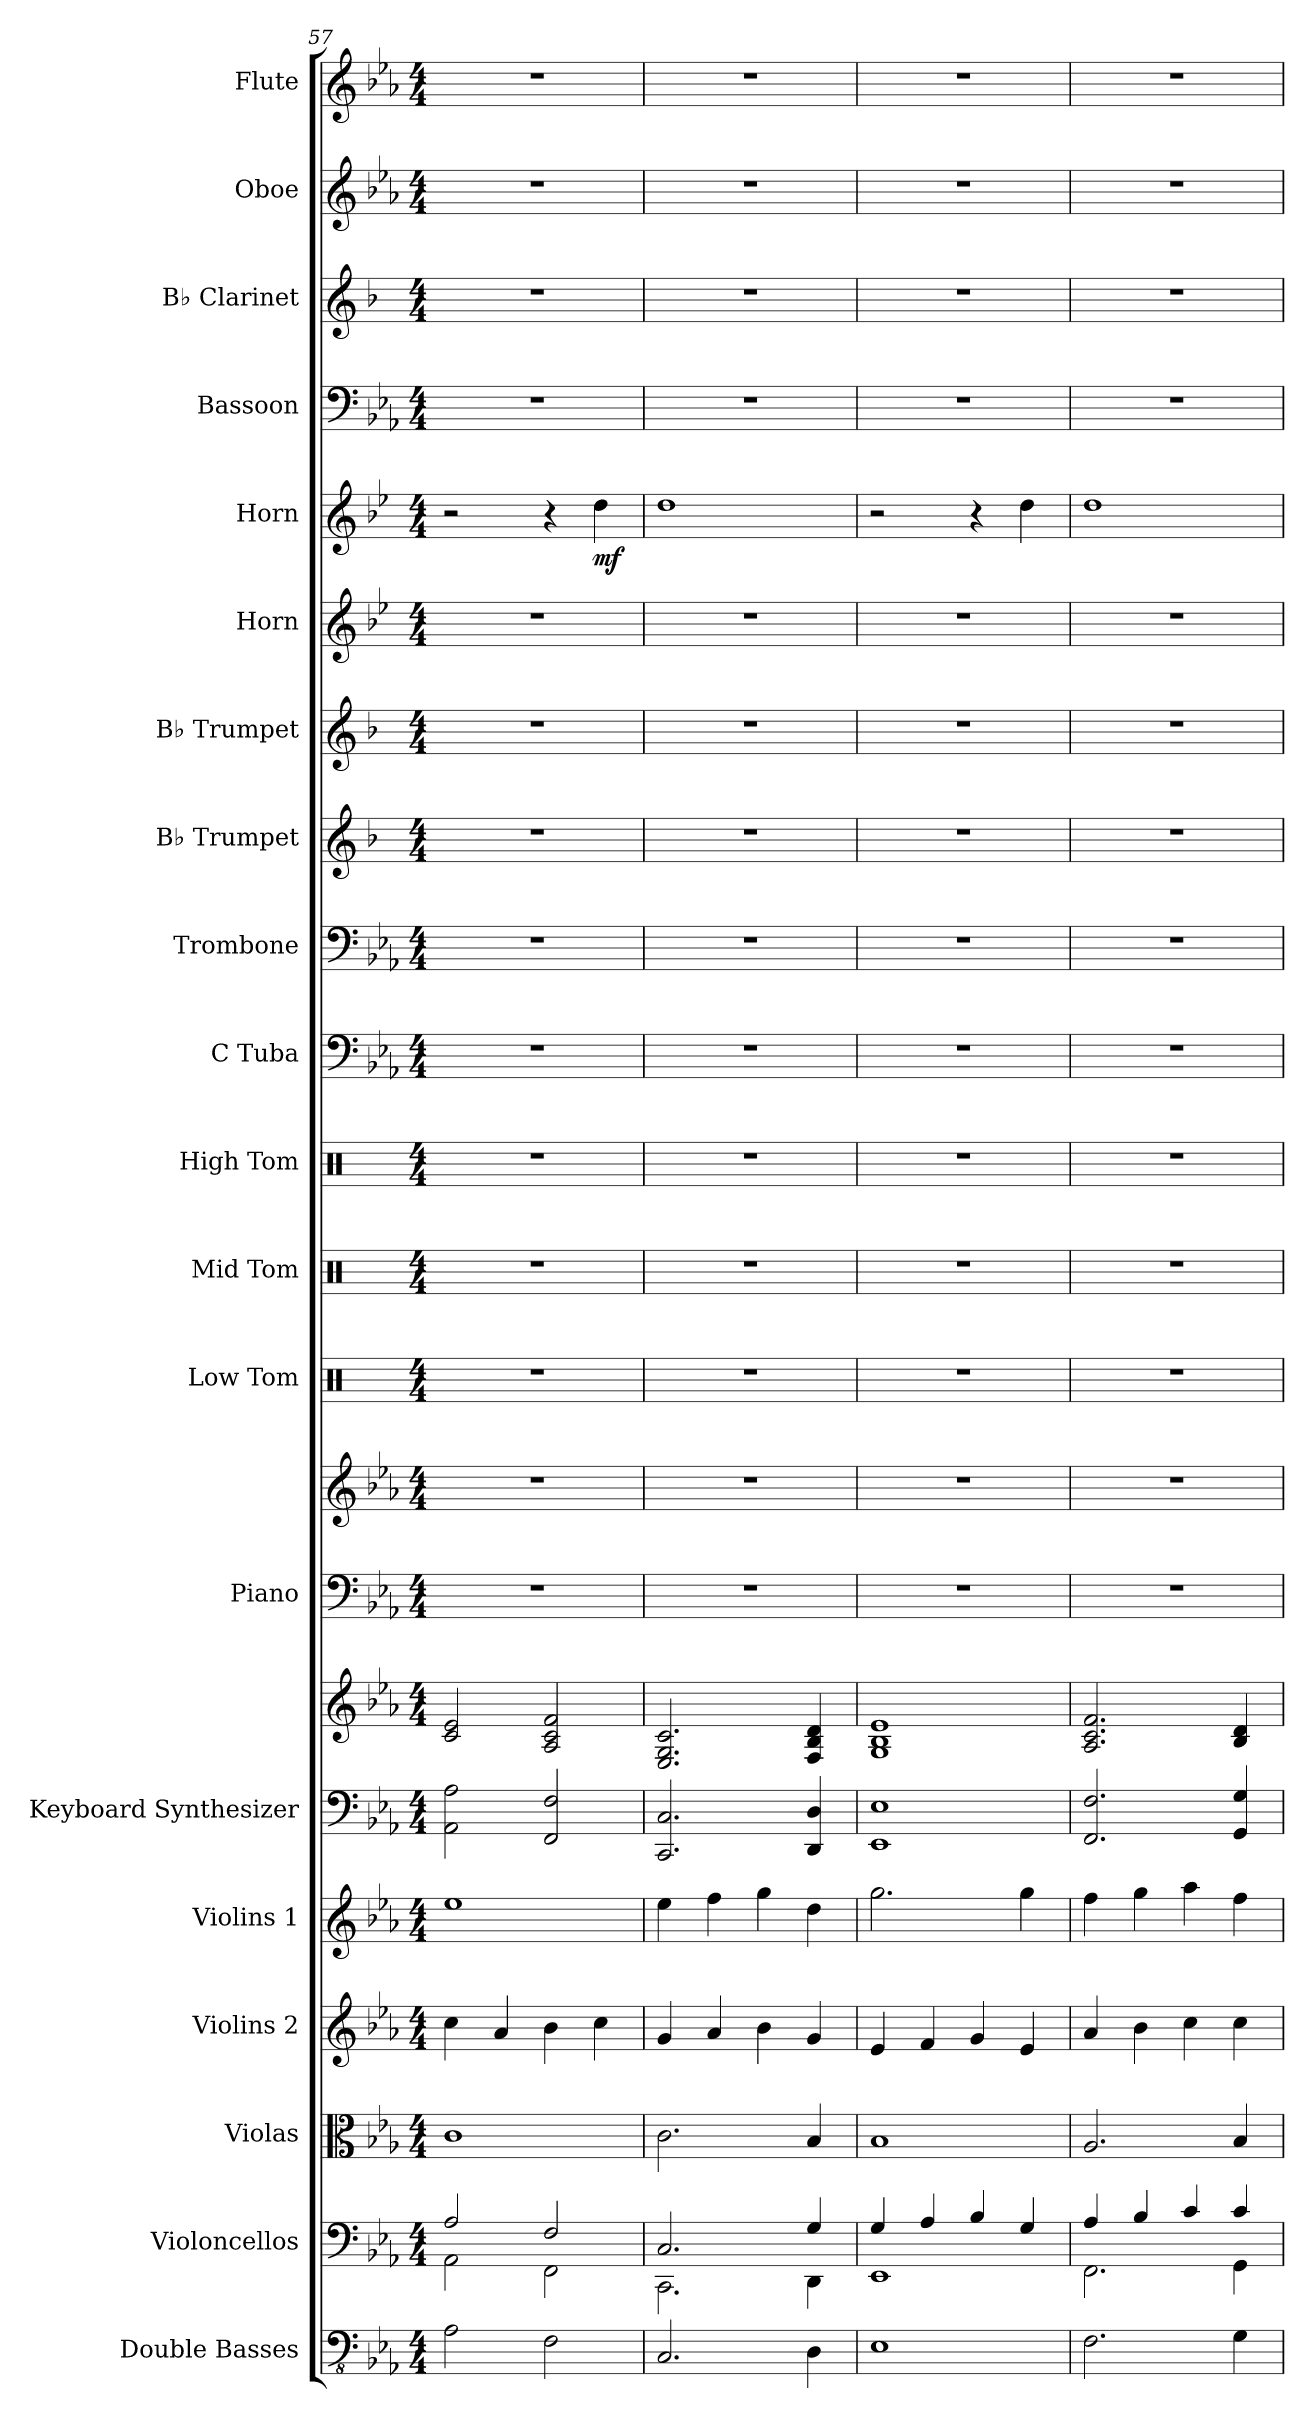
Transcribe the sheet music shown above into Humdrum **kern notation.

**kern	**kern	**kern	**kern	**kern	**kern	**kern	**kern	**kern	**kern	**kern	**kern	**kern	**kern	**kern	**kern	**kern	**kern	**dynam	**kern	**kern	**kern	**kern
*part20	*part19	*part18	*part17	*part16	*part15	*part15	*part14	*part14	*part13	*part12	*part11	*part10	*part9	*part8	*part7	*part6	*part5	*part5	*part4	*part3	*part2	*part1
*staff22	*staff21	*staff20	*staff19	*staff18	*staff17	*staff16	*staff15	*staff14	*staff13	*staff12	*staff11	*staff10	*staff9	*staff8	*staff7	*staff6	*staff5	*staff5	*staff4	*staff3	*staff2	*staff1
*I"Double Basses	*I"Violoncellos	*I"Violas	*I"Violins 2	*I"Violins 1	*I"Keyboard Synthesizer	*	*I"Piano	*	*I"Low Tom	*I"Mid Tom	*I"High Tom	*I"C Tuba	*I"Trombone	*I"B♭ Trumpet	*I"B♭ Trumpet	*I"Horn	*I"Horn	*	*I"Bassoon	*I"B♭ Clarinet	*I"Oboe	*I"Flute
*I'Dbs.	*I'Vlcs.	*I'Vlas.	*I'Vlns. 2	*I'Vlns. 1	*I'Synth.	*	*I'Pno.	*	*I'L. To.	*I'M. To.	*I'H. To.	*I'C Tu.	*I'Trb.	*I'B♭ Tpt.	*I'B♭ Tpt.	*I'Hn.	*I'Hn.	*	*I'Bsn.	*I'B♭ Cl.	*I'Ob.	*I'Fl.
*clefFv4	*clefF4	*clefC3	*clefG2	*clefG2	*clefF4	*clefG2	*clefF4	*clefG2	*clefX	*clefX	*clefX	*clefF4	*clefF4	*clefG2	*clefG2	*clefG2	*clefG2	*	*clefF4	*clefG2	*clefG2	*clefG2
*	*	*	*	*	*	*	*	*	*	*	*	*	*	*ITrd1c2	*ITrd1c2	*ITrd4c7	*ITrd4c7	*	*	*ITrd1c2	*	*
*k[b-e-a-]	*k[b-e-a-]	*k[b-e-a-]	*k[b-e-a-]	*k[b-e-a-]	*k[b-e-a-]	*k[b-e-a-]	*k[b-e-a-]	*k[b-e-a-]	*k[]	*k[]	*k[]	*k[b-e-a-]	*k[b-e-a-]	*k[b-e-a-]	*k[b-e-a-]	*k[b-e-a-]	*k[b-e-a-]	*	*k[b-e-a-]	*k[b-e-a-]	*k[b-e-a-]	*k[b-e-a-]
*E-:	*E-:	*E-:	*E-:	*E-:	*E-:	*E-:	*E-:	*E-:	*C:	*C:	*C:	*E-:	*E-:	*E-:	*E-:	*E-:	*E-:	*	*E-:	*E-:	*E-:	*E-:
*M4/4	*M4/4	*M4/4	*M4/4	*M4/4	*M4/4	*M4/4	*M4/4	*M4/4	*M4/4	*M4/4	*M4/4	*M4/4	*M4/4	*M4/4	*M4/4	*M4/4	*M4/4	*	*M4/4	*M4/4	*M4/4	*M4/4
=57	=57	=57	=57	=57	=57	=57	=57	=57	=57	=57	=57	=57	=57	=57	=57	=57	=57	=57	=57	=57	=57	=57
*	*^	*	*	*	*	*	*	*	*	*	*	*	*	*	*	*	*	*	*	*	*	*
2AA-\	2A-/	2AA-\	1c	4cc\	1ee-	2AA-\ 2A-\	2c/ 2e-/	1r	1r	1r	1r	1r	1r	1r	1r	1r	1r	2r	.	1r	1r	1r	1r
.	.	.	.	4a-/	.	.	.	.	.	.	.	.	.	.	.	.	.	.	.	.	.	.	.
2FF\	2F/	2FF\	.	4b-\	.	2FF/ 2F/	2A-/ 2c/ 2f/	.	.	.	.	.	.	.	.	.	.	4r	.	.	.	.	.
!	!	!	!	!	!	!	!	!	!	!	!	!	!	!	!	!	!	!	!LO:DY:b	!	!	!	!
.	.	.	.	4cc\	.	.	.	.	.	.	.	.	.	.	.	.	.	4g\	mf	.	.	.	.
=58	=58	=58	=58	=58	=58	=58	=58	=58	=58	=58	=58	=58	=58	=58	=58	=58	=58	=58	=58	=58	=58	=58	=58
2.CC/	2.C/	2.CC\	2.c\	4g/	4ee-\	2.CC/ 2.C/	2.E-/ 2.G/ 2.c/	1r	1r	1r	1r	1r	1r	1r	1r	1r	1r	1g	.	1r	1r	1r	1r
.	.	.	.	4a-/	4ff\	.	.	.	.	.	.	.	.	.	.	.	.	.	.	.	.	.	.
.	.	.	.	4b-\	4gg\	.	.	.	.	.	.	.	.	.	.	.	.	.	.	.	.	.	.
4DD\	4G/	4DD\	4B-/	4g/	4dd\	4DD/ 4D/	4F/ 4B-/ 4d/	.	.	.	.	.	.	.	.	.	.	.	.	.	.	.	.
=59	=59	=59	=59	=59	=59	=59	=59	=59	=59	=59	=59	=59	=59	=59	=59	=59	=59	=59	=59	=59	=59	=59	=59
1EE-	4G/	1EE-	1B-	4e-/	2.gg\	1EE- 1E-	1G 1B- 1e-	1r	1r	1r	1r	1r	1r	1r	1r	1r	1r	2r	.	1r	1r	1r	1r
.	4A-/	.	.	4f/	.	.	.	.	.	.	.	.	.	.	.	.	.	.	.	.	.	.	.
.	4B-/	.	.	4g/	.	.	.	.	.	.	.	.	.	.	.	.	.	4r	.	.	.	.	.
.	4G/	.	.	4e-/	4gg\	.	.	.	.	.	.	.	.	.	.	.	.	4g\	.	.	.	.	.
=60	=60	=60	=60	=60	=60	=60	=60	=60	=60	=60	=60	=60	=60	=60	=60	=60	=60	=60	=60	=60	=60	=60	=60
2.FF\	4A-/	2.FF\	2.A-/	4a-/	4ff\	2.FF/ 2.F/	2.A-/ 2.c/ 2.f/	1r	1r	1r	1r	1r	1r	1r	1r	1r	1r	1g	.	1r	1r	1r	1r
.	4B-/	.	.	4b-\	4gg\	.	.	.	.	.	.	.	.	.	.	.	.	.	.	.	.	.	.
.	4c/	.	.	4cc\	4aa-\	.	.	.	.	.	.	.	.	.	.	.	.	.	.	.	.	.	.
4GG\	4c/	4GG\	4B-/	4cc\	4ff\	4GG/ 4G/	4B-/ 4d/	.	.	.	.	.	.	.	.	.	.	.	.	.	.	.	.
*	*v	*v	*	*	*	*	*	*	*	*	*	*	*	*	*	*	*	*	*	*	*	*	*
=	=	=	=	=	=	=	=	=	=	=	=	=	=	=	=	=	=	=	=	=	=	=
*-	*-	*-	*-	*-	*-	*-	*-	*-	*-	*-	*-	*-	*-	*-	*-	*-	*-	*-	*-	*-	*-	*-
